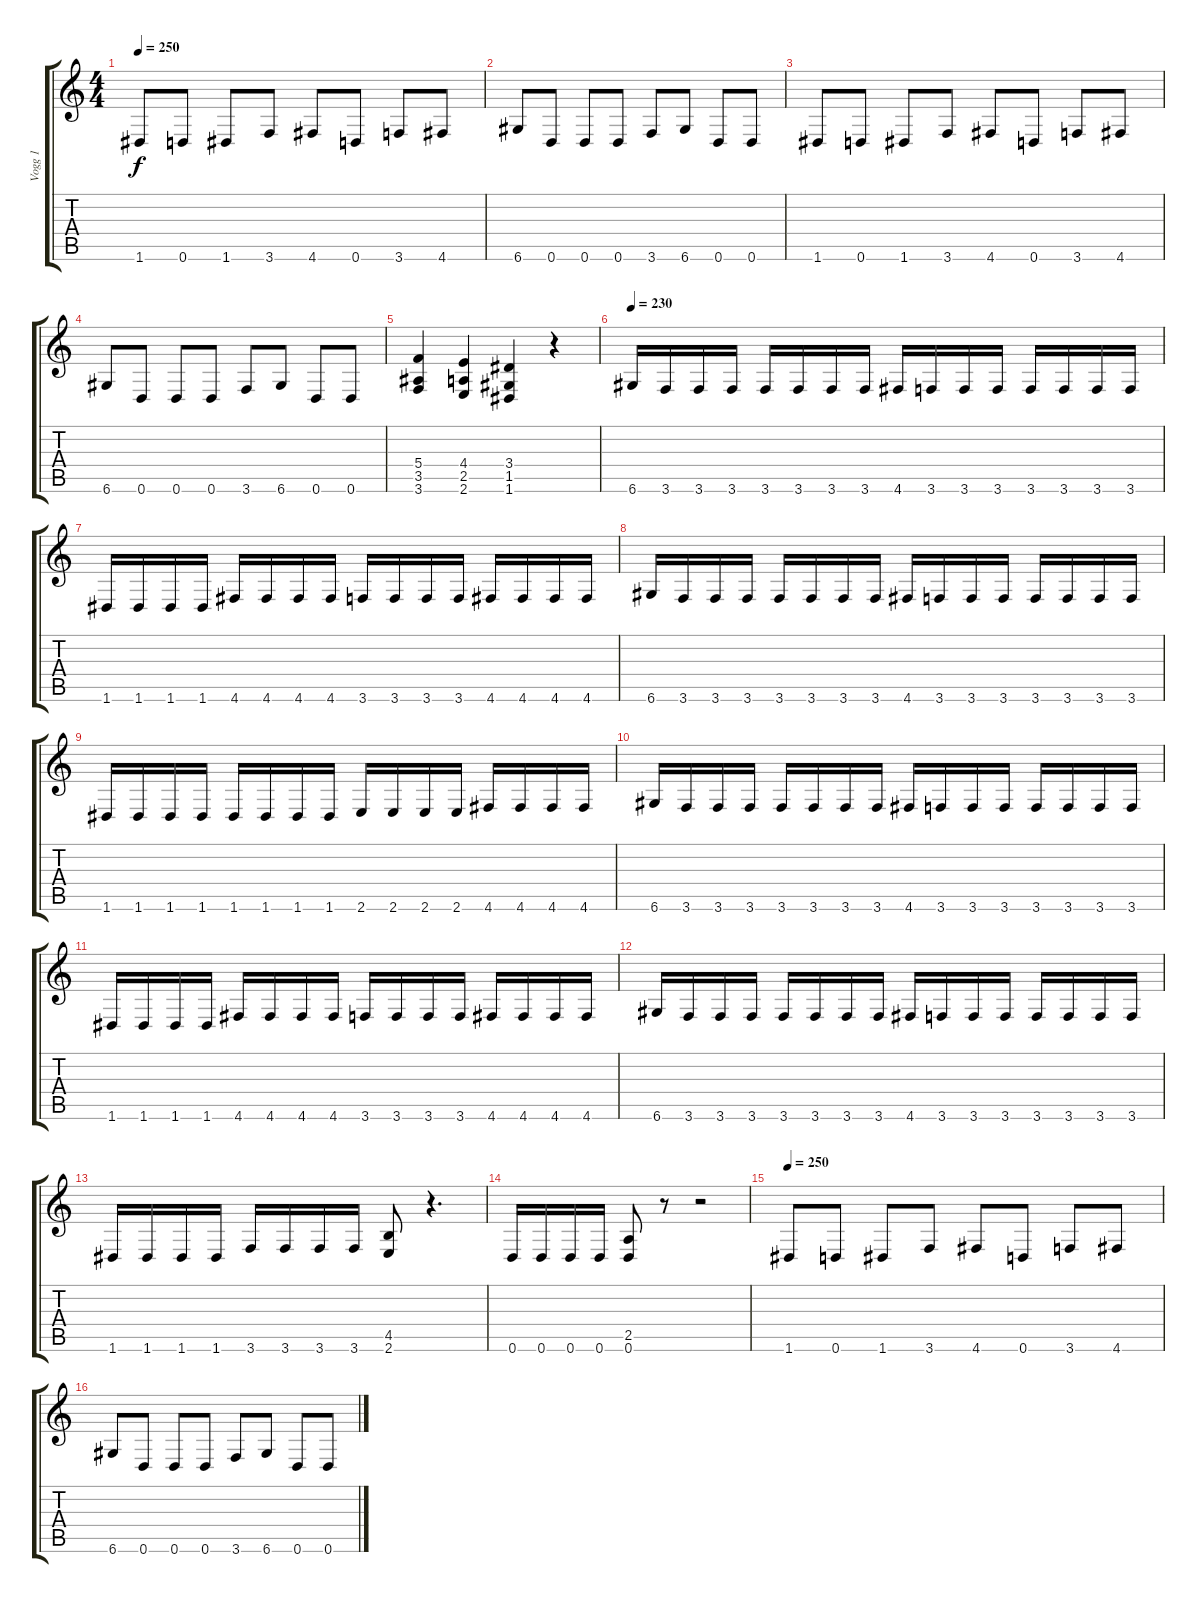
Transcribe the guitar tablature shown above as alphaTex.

\track ("Vogg 1" "Vogg 1") {instrument distortionguitar}
\staff {score tabs}
\tuning (D4 A3 F3 C3 G2 D2) {hide}
\ts (4 4)
\tempo 250
\clef g2
\ks c
1.6.8{dy f} 0.6.8 1.6.8 3.6.8 4.6.8 0.6.8 3.6.8 4.6.8 |
6.6.8 0.6.8 0.6.8 0.6.8 3.6.8 6.6.8 0.6.8 0.6.8 |
1.6.8 0.6.8 1.6.8 3.6.8 4.6.8 0.6.8 3.6.8 4.6.8 |
6.6.8 0.6.8 0.6.8 0.6.8 3.6.8 6.6.8 0.6.8 0.6.8 |
(5.4 3.5 3.6).4 (4.4 2.5 2.6).4 (3.4 1.5 1.6).4 r.4 |
\tempo 230
6.6.16 3.6.16 3.6.16 3.6.16 3.6.16 3.6.16 3.6.16 3.6.16 4.6.16 3.6.16 3.6.16 3.6.16 3.6.16 3.6.16 3.6.16 3.6.16 |
1.6.16 1.6.16 1.6.16 1.6.16 4.6.16 4.6.16 4.6.16 4.6.16 3.6.16 3.6.16 3.6.16 3.6.16 4.6.16 4.6.16 4.6.16 4.6.16 |
6.6.16 3.6.16 3.6.16 3.6.16 3.6.16 3.6.16 3.6.16 3.6.16 4.6.16 3.6.16 3.6.16 3.6.16 3.6.16 3.6.16 3.6.16 3.6.16 |
1.6.16 1.6.16 1.6.16 1.6.16 1.6.16 1.6.16 1.6.16 1.6.16 2.6.16 2.6.16 2.6.16 2.6.16 4.6.16 4.6.16 4.6.16 4.6.16 |
6.6.16 3.6.16 3.6.16 3.6.16 3.6.16 3.6.16 3.6.16 3.6.16 4.6.16 3.6.16 3.6.16 3.6.16 3.6.16 3.6.16 3.6.16 3.6.16 |
1.6.16 1.6.16 1.6.16 1.6.16 4.6.16 4.6.16 4.6.16 4.6.16 3.6.16 3.6.16 3.6.16 3.6.16 4.6.16 4.6.16 4.6.16 4.6.16 |
6.6.16 3.6.16 3.6.16 3.6.16 3.6.16 3.6.16 3.6.16 3.6.16 4.6.16 3.6.16 3.6.16 3.6.16 3.6.16 3.6.16 3.6.16 3.6.16 |
1.6.16 1.6.16 1.6.16 1.6.16 3.6.16 3.6.16 3.6.16 3.6.16 (4.5 2.6).8 r.4{d} |
0.6.16 0.6.16 0.6.16 0.6.16 (2.5 0.6).8 r.8 r.2 |
\tempo 250
1.6.8 0.6.8 1.6.8 3.6.8 4.6.8 0.6.8 3.6.8 4.6.8 |
6.6.8 0.6.8 0.6.8 0.6.8 3.6.8 6.6.8 0.6.8 0.6.8
